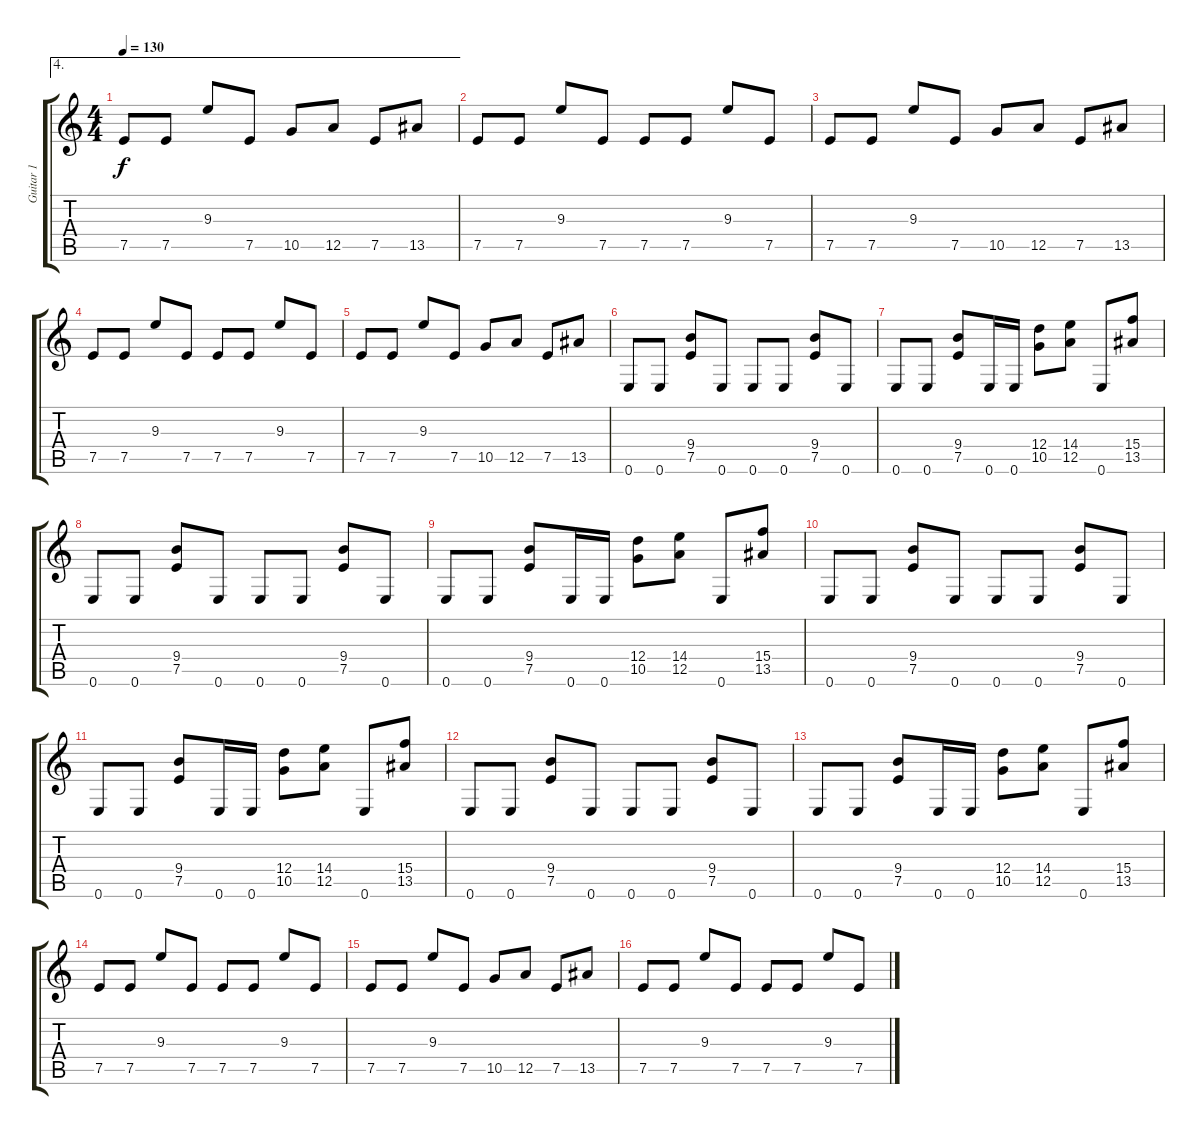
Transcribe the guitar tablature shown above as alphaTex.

\track ("Guitar 1" "Guitar 1") {instrument distortionguitar}
\staff {score tabs}
\tuning (E4 B3 G3 D3 A2 E2) {hide}
\ae 4
\ts (4 4)
\tempo 130
\clef g2
\ks c
7.5.8{dy f} 7.5.8 9.3.8 7.5.8 10.5.8 12.5.8 7.5.8 13.5.8 |
7.5.8 7.5.8 9.3.8 7.5.8 7.5.8 7.5.8 9.3.8 7.5.8 |
7.5.8 7.5.8 9.3.8 7.5.8 10.5.8 12.5.8 7.5.8 13.5.8 |
7.5.8 7.5.8 9.3.8 7.5.8 7.5.8 7.5.8 9.3.8 7.5.8 |
7.5.8 7.5.8 9.3.8 7.5.8 10.5.8 12.5.8 7.5.8 13.5.8 |
0.6.8{volume 10 instrument distortionguitar} 0.6.8 (9.4 7.5).8 0.6.8 0.6.8 0.6.8 (9.4 7.5).8 0.6.8 |
0.6.8 0.6.8 (9.4 7.5).8 0.6.16 0.6.16 (12.4 10.5).8 (14.4 12.5).8 0.6.8 (15.4 13.5).8 |
0.6.8 0.6.8 (9.4 7.5).8 0.6.8 0.6.8 0.6.8 (9.4 7.5).8 0.6.8 |
0.6.8 0.6.8 (9.4 7.5).8 0.6.16 0.6.16 (12.4 10.5).8 (14.4 12.5).8 0.6.8 (15.4 13.5).8 |
0.6.8 0.6.8 (9.4 7.5).8 0.6.8 0.6.8 0.6.8 (9.4 7.5).8 0.6.8 |
0.6.8 0.6.8 (9.4 7.5).8 0.6.16 0.6.16 (12.4 10.5).8 (14.4 12.5).8 0.6.8 (15.4 13.5).8 |
0.6.8 0.6.8 (9.4 7.5).8 0.6.8 0.6.8 0.6.8 (9.4 7.5).8 0.6.8 |
0.6.8 0.6.8 (9.4 7.5).8 0.6.16 0.6.16 (12.4 10.5).8 (14.4 12.5).8 0.6.8 (15.4 13.5).8 |
7.5.8{volume 5 instrument overdrivenguitar} 7.5.8 9.3.8 7.5.8 7.5.8 7.5.8 9.3.8 7.5.8 |
7.5.8 7.5.8 9.3.8 7.5.8 10.5.8 12.5.8 7.5.8 13.5.8 |
7.5.8 7.5.8 9.3.8 7.5.8 7.5.8 7.5.8 9.3.8 7.5.8
